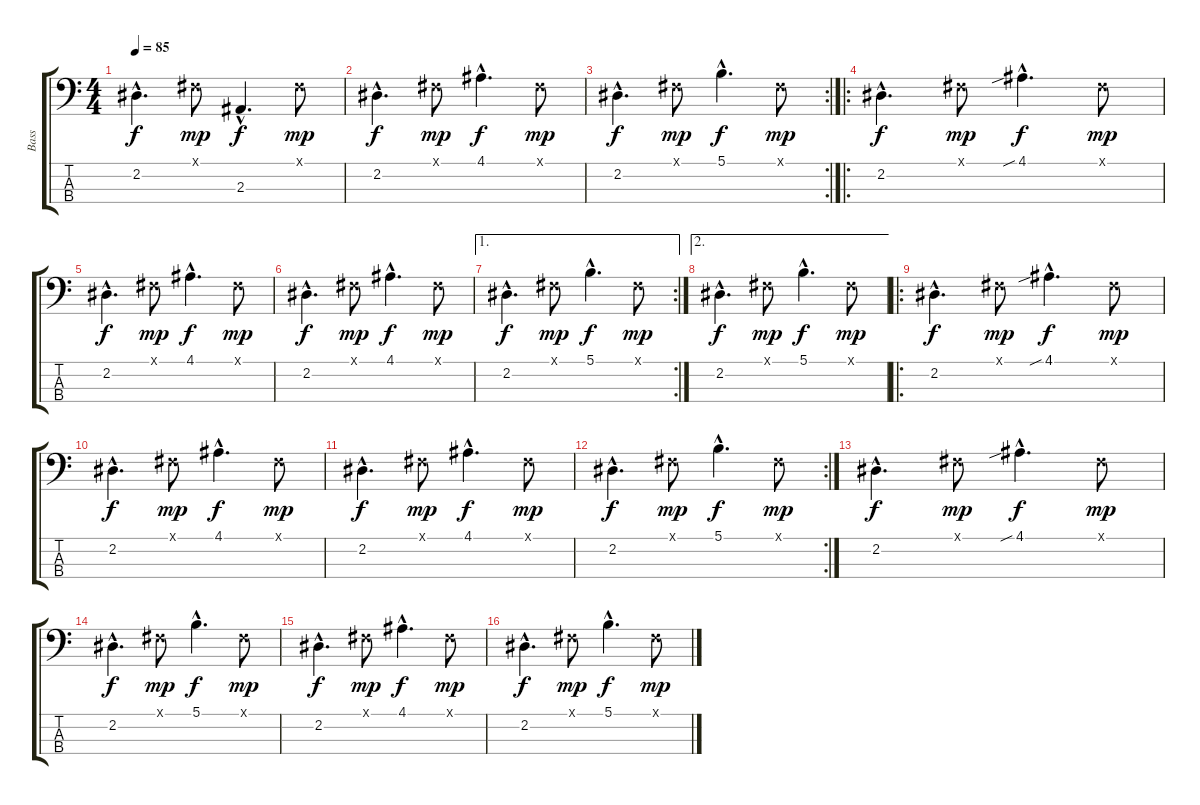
\track ("Bass" "Bass") {instrument electricbassfinger}
\staff {score tabs}
\tuning (Gb2 Db2 Ab1 Eb1) {hide}
\ts (4 4)
\tempo 85
\clef f4
\ks c
2.2{hac}.4{d dy f} 0.1{x}.8{dy mp} 2.3{hac}.4{d dy f} 0.1{x}.8{dy mp} |
2.2{hac}.4{d dy f} 0.1{x}.8{dy mp} 4.1{hac}.4{d dy f} 0.1{x}.8{dy mp} |
\rc 2
2.2{hac}.4{d dy f} 0.1{x}.8{dy mp} 5.1{hac}.4{d dy f} 0.1{x}.8{dy mp} |
\ro
2.2{hac}.4{d dy f} 0.1{x}.8{dy mp} 4.1{sib hac}.4{d dy f} 0.1{x}.8{dy mp} |
2.2{hac}.4{d dy f} 0.1{x}.8{dy mp} 4.1{hac}.4{d dy f} 0.1{x}.8{dy mp} |
2.2{hac}.4{d dy f} 0.1{x}.8{dy mp} 4.1{hac}.4{d dy f} 0.1{x}.8{dy mp} |
\ae 1
\rc 2
2.2{hac}.4{d dy f} 0.1{x}.8{dy mp} 5.1{hac}.4{d dy f} 0.1{x}.8{dy mp} |
\ae 2
2.2{hac}.4{d dy f} 0.1{x}.8{dy mp} 5.1{hac}.4{d dy f} 0.1{x}.8{dy mp} |
\ro
2.2{hac}.4{d dy f} 0.1{x}.8{dy mp} 4.1{sib hac}.4{d dy f} 0.1{x}.8{dy mp} |
2.2{hac}.4{d dy f} 0.1{x}.8{dy mp} 4.1{hac}.4{d dy f} 0.1{x}.8{dy mp} |
2.2{hac}.4{d dy f} 0.1{x}.8{dy mp} 4.1{hac}.4{d dy f} 0.1{x}.8{dy mp} |
\rc 2
2.2{hac}.4{d dy f} 0.1{x}.8{dy mp} 5.1{hac}.4{d dy f} 0.1{x}.8{dy mp} |
2.2{hac}.4{d dy f} 0.1{x}.8{dy mp} 4.1{sib hac}.4{d dy f} 0.1{x}.8{dy mp} |
2.2{hac}.4{d dy f} 0.1{x}.8{dy mp} 5.1{hac}.4{d dy f} 0.1{x}.8{dy mp} |
2.2{hac}.4{d dy f} 0.1{x}.8{dy mp} 4.1{hac}.4{d dy f} 0.1{x}.8{dy mp} |
2.2{hac}.4{d dy f} 0.1{x}.8{dy mp} 5.1{hac}.4{d dy f} 0.1{x}.8{dy mp}
